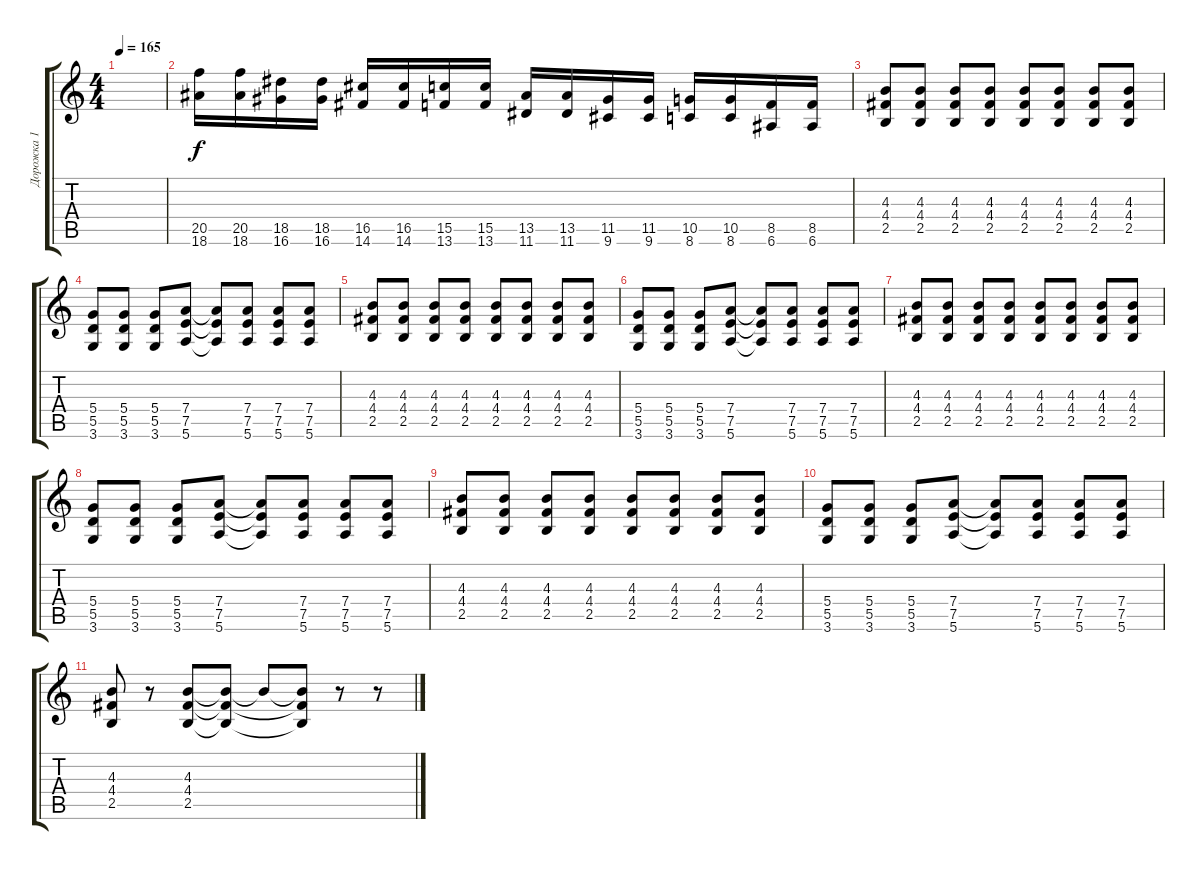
\track ("Дорожка 1" "Дорожка 1") {instrument overdrivenguitar}
\staff {score tabs}
\tuning (E4 B3 G3 D3 A2 E2) {hide}
\ts (4 4)
\tempo 165
\clef g2
\ks c
|
(20.5 18.6).16 (20.5 18.6).16 (18.5 16.6).16 (18.5 16.6).16 (16.5 14.6).16 (16.5 14.6).16 (15.5 13.6).16 (15.5 13.6).16 (13.5 11.6).16 (13.5 11.6).16 (11.5 9.6).16 (11.5 9.6).16 (10.5 8.6).16 (10.5 8.6).16 (8.5 6.6).16 (8.5 6.6).16 |
(4.3 4.4 2.5).8 (4.3 4.4 2.5).8 (4.3 4.4 2.5).8 (4.3 4.4 2.5).8 (4.3 4.4 2.5).8 (4.3 4.4 2.5).8 (4.3 4.4 2.5).8 (4.3 4.4 2.5).8 |
(5.4 5.5 3.6).8 (5.4 5.5 3.6).8 (5.4 5.5 3.6).8 (7.4 7.5 5.6).8 (7.4{t} 7.5{t} 5.6{t}).8 (7.4 7.5 5.6).8 (7.4 7.5 5.6).8 (7.4 7.5 5.6).8 |
(4.3 4.4 2.5).8 (4.3 4.4 2.5).8 (4.3 4.4 2.5).8 (4.3 4.4 2.5).8 (4.3 4.4 2.5).8 (4.3 4.4 2.5).8 (4.3 4.4 2.5).8 (4.3 4.4 2.5).8 |
(5.4 5.5 3.6).8 (5.4 5.5 3.6).8 (5.4 5.5 3.6).8 (7.4 7.5 5.6).8 (7.4{t} 7.5{t} 5.6{t}).8 (7.4 7.5 5.6).8 (7.4 7.5 5.6).8 (7.4 7.5 5.6).8 |
(4.3 4.4 2.5).8 (4.3 4.4 2.5).8 (4.3 4.4 2.5).8 (4.3 4.4 2.5).8 (4.3 4.4 2.5).8 (4.3 4.4 2.5).8 (4.3 4.4 2.5).8 (4.3 4.4 2.5).8 |
(5.4 5.5 3.6).8 (5.4 5.5 3.6).8 (5.4 5.5 3.6).8 (7.4 7.5 5.6).8 (7.4{t} 7.5{t} 5.6{t}).8 (7.4 7.5 5.6).8 (7.4 7.5 5.6).8 (7.4 7.5 5.6).8 |
(4.3 4.4 2.5).8 (4.3 4.4 2.5).8 (4.3 4.4 2.5).8 (4.3 4.4 2.5).8 (4.3 4.4 2.5).8 (4.3 4.4 2.5).8 (4.3 4.4 2.5).8 (4.3 4.4 2.5).8 |
(5.4 5.5 3.6).8 (5.4 5.5 3.6).8 (5.4 5.5 3.6).8 (7.4 7.5 5.6).8 (7.4{t} 7.5{t} 5.6{t}).8 (7.4 7.5 5.6).8 (7.4 7.5 5.6).8 (7.4 7.5 5.6).8 |
(4.3 4.4 2.5).8 r.8 (4.3 4.4 2.5).8 (4.3{t} 4.4{t} 2.5{t}).8 4.3{t}.8 (4.3{t} 4.4{t} 2.5{t}).8 r.8 r.8
